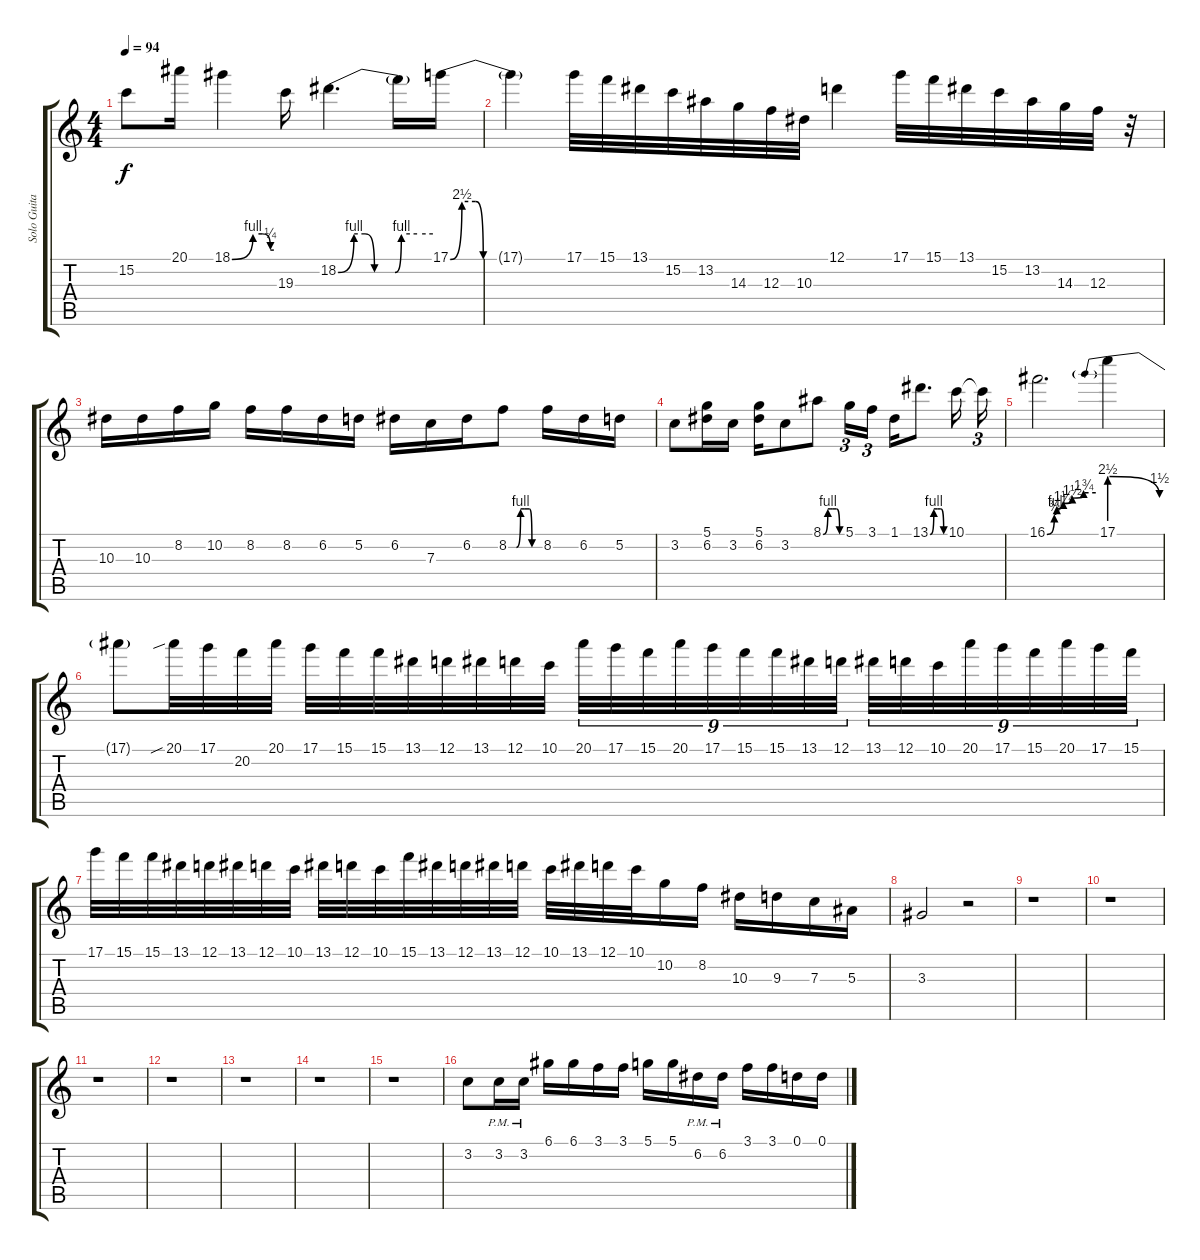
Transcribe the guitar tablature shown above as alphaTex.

\track ("Solo Guitar" "Solo Guita") {solo instrument distortionguitar}
\staff {score tabs}
\tuning (D4 A3 F3 C3 G2 C2) {hide}
\ts (4 4)
\tempo 94
\clef g2
\ks c
15.2.8{dy f} 20.1.16 18.1{be (custom 0 0 30 4 43 4 55 1 60 1)}.4 19.3.16 18.2{be (custom 0 0 10 4 17 4 23 0 30 0 36 0 40 4 50 4 60 4)}.4{d} 18.2{t}.16 17.1{be (custom 0 0 6 10 13 10 17 0 20 0 45 0 60 0)}.16 |
17.1{t}.4 17.1.32 15.1.32 13.1.32 15.2.32 13.2.32 14.3.32 12.3.32 10.3.32 12.1.4 17.1.32 15.1.32 13.1.32 15.2.32 13.2.32 14.3.32 12.3.32 r.32 |
10.3.16 10.3.16 8.2.16 10.2.16 8.2.16 8.2.16 6.2.16 5.2.16 6.2.16 7.3.16 6.2.16 8.2{be (custom 0 0 15 0 23 4 30 4 40 4 45 0 60 0)}.8 8.2.16 6.2.16 5.2.16 |
3.2.8 (5.1 6.2).16 3.2.16 (5.1 6.2).16 3.2.8 8.1{be (custom 0 0 15 4 25 4 31 4 43 4 53 0 60 0)}.8 5.1.16{tu (3 2)} 3.1.16{tu (3 2) beam splitsecondary} 1.1.16 13.1{be (custom 0 0 15 4 30 4 44 4 56 0 60 0)}.8{d} 10.1.16 10.1{t}.16{tu (3 2)} |
16.1{be (custom 0 0 9 3 12 4 20 5 31 6 45 7 60 7)}.2{d} 17.1{be (prebendrelease 0 10 60 6)}.4 |
17.1{t}.8 20.1{sib}.32 17.1.32 20.2.32 20.1.32 17.1.32 15.1.32 15.1.32 13.1.32 12.1.32 13.1.32 12.1.32 10.1.32 20.1.32{tu (9 8)} 17.1.32{tu (9 8)} 15.1.32{tu (9 8)} 20.1.32{tu (9 8)} 17.1.32{tu (9 8)} 15.1.32{tu (9 8)} 15.1.32{tu (9 8)} 13.1.32{tu (9 8)} 12.1.32{tu (9 8)} 13.1.32{tu (9 8)} 12.1.32{tu (9 8)} 10.1.32{tu (9 8)} 20.1.32{tu (9 8)} 17.1.32{tu (9 8)} 15.1.32{tu (9 8)} 20.1.32{tu (9 8)} 17.1.32{tu (9 8)} 15.1.32{tu (9 8)} |
17.1.32 15.1.32 15.1.32 13.1.32 12.1.32 13.1.32 12.1.32 10.1.32 13.1.32 12.1.32 10.1.32 15.1.32 13.1.32 12.1.32 13.1.32 12.1.32 10.1.32 13.1.32 12.1.32 10.1.32 10.2.16 8.2.16 10.3.16 9.3.16 7.3.16 5.3.16 |
3.3.2 r.2 |
r.1 |
r.1 |
r.1 |
r.1 |
r.1 |
r.1 |
r.1 |
3.2.8 3.2{pm}.16 3.2{pm}.16 6.1.16 6.1.16 3.1.16 3.1.16 5.1.16 5.1.16 6.2{pm}.16 6.2{pm}.16 3.1.16 3.1.16 0.1.16 0.1.16
